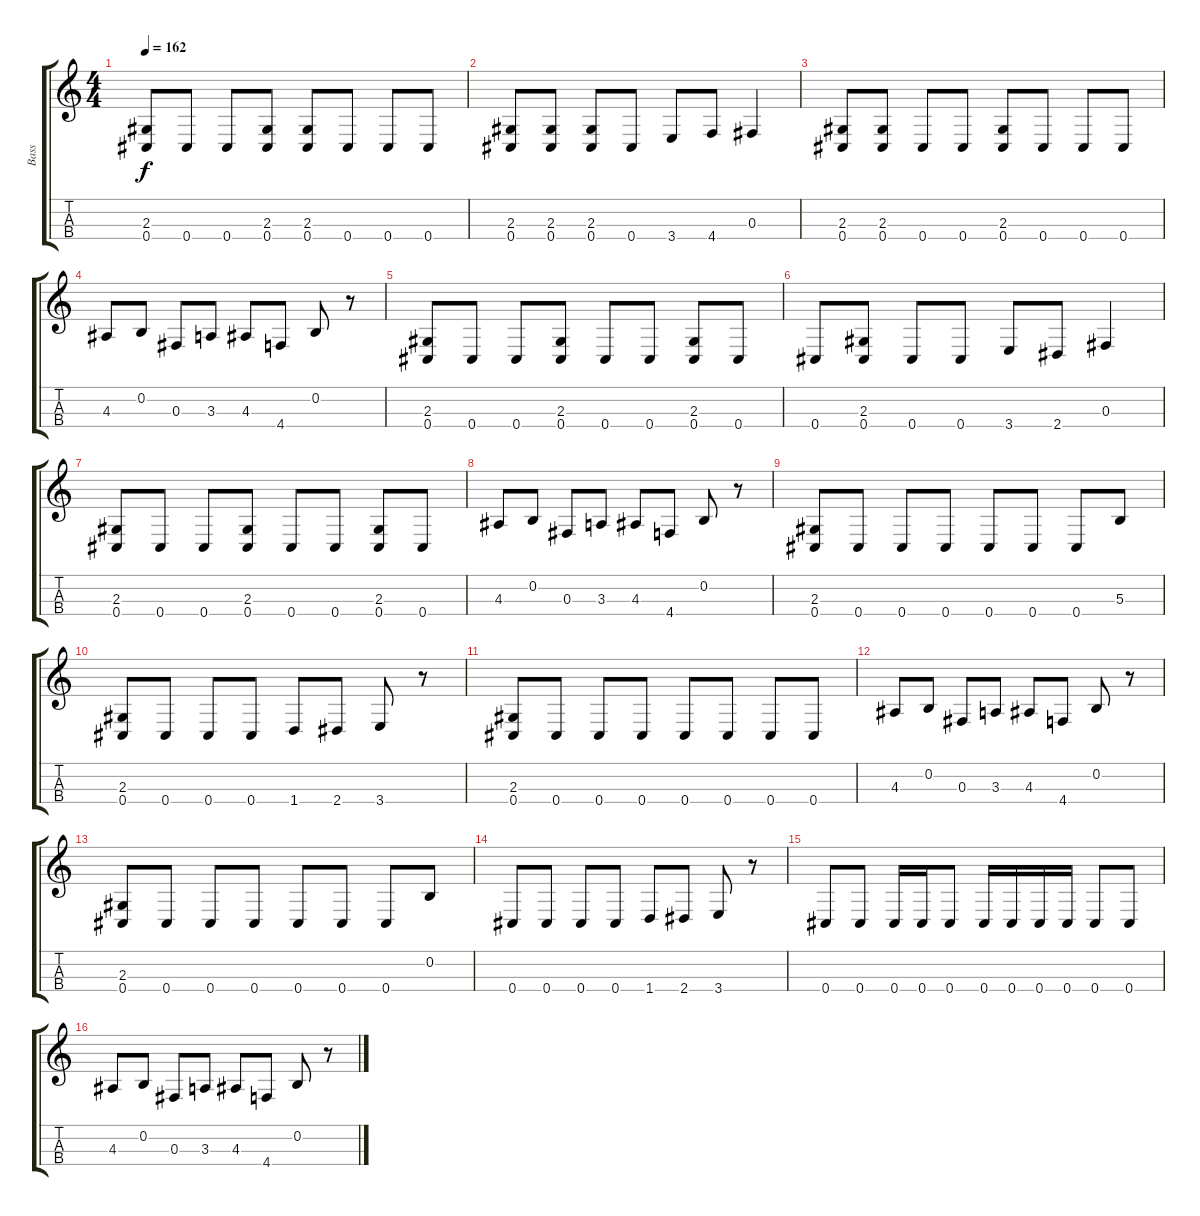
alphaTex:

\track ("Bass" "Bass") {instrument electricbassfinger}
\staff {score tabs}
\tuning (A3 B2 Gb2 Db2) {hide}
\ts (4 4)
\tempo 162
\clef g2
\ks c
(2.3 0.4).8{dy f} 0.4.8 0.4.8 (2.3 0.4).8 (2.3 0.4).8 0.4.8 0.4.8 0.4.8 |
(2.3 0.4).8 (2.3 0.4).8 (2.3 0.4).8 0.4.8 3.4.8 4.4.8 0.3.4 |
(2.3 0.4).8 (2.3 0.4).8 0.4.8 0.4.8 (2.3 0.4).8 0.4.8 0.4.8 0.4.8 |
4.3.8 0.2.8 0.3.8 3.3.8 4.3.8 4.4.8 0.2.8 r.8 |
(2.3 0.4).8 0.4.8 0.4.8 (2.3 0.4).8 0.4.8 0.4.8 (2.3 0.4).8 0.4.8 |
0.4.8 (2.3 0.4).8 0.4.8 0.4.8 3.4.8 2.4.8 0.3.4 |
(2.3 0.4).8 0.4.8 0.4.8 (2.3 0.4).8 0.4.8 0.4.8 (2.3 0.4).8 0.4.8 |
4.3.8 0.2.8 0.3.8 3.3.8 4.3.8 4.4.8 0.2.8 r.8 |
(2.3 0.4).8 0.4.8 0.4.8 0.4.8 0.4.8 0.4.8 0.4.8 5.3.8 |
(2.3 0.4).8 0.4.8 0.4.8 0.4.8 1.4.8 2.4.8 3.4.8 r.8 |
(2.3 0.4).8 0.4.8 0.4.8 0.4.8 0.4.8 0.4.8 0.4.8 0.4.8 |
4.3.8 0.2.8 0.3.8 3.3.8 4.3.8 4.4.8 0.2.8 r.8 |
(2.3 0.4).8 0.4.8 0.4.8 0.4.8 0.4.8 0.4.8 0.4.8 0.2.8 |
0.4.8 0.4.8 0.4.8 0.4.8 1.4.8 2.4.8 3.4.8 r.8 |
0.4.8 0.4.8 0.4.16 0.4.16 0.4.8 0.4.16 0.4.16 0.4.16 0.4.16 0.4.8 0.4.8 |
4.3.8 0.2.8 0.3.8 3.3.8 4.3.8 4.4.8 0.2.8 r.8
